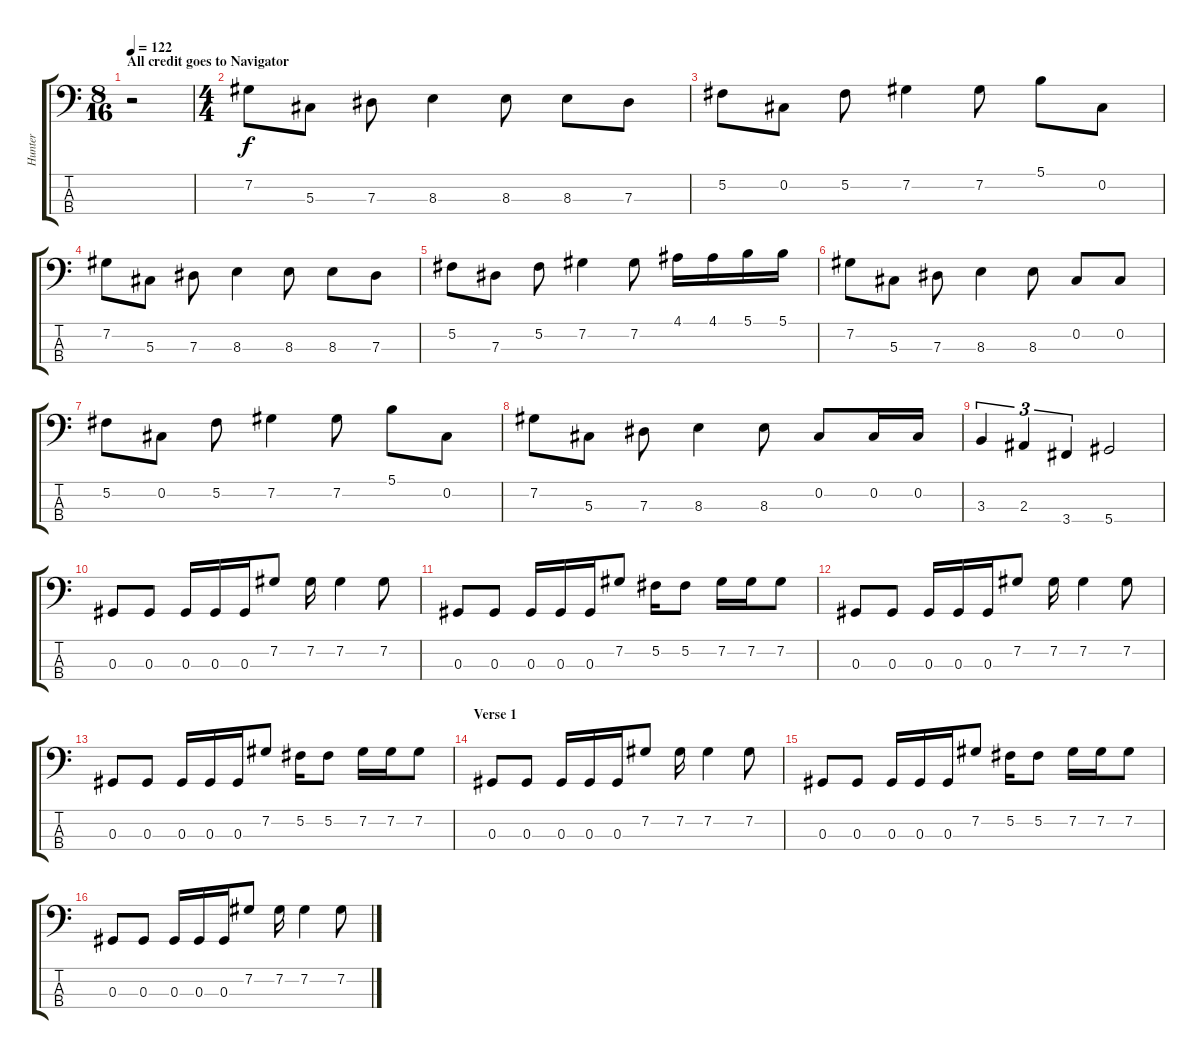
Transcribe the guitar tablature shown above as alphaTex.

\track ("Hunter" "Hunter") {instrument electricbasspick}
\staff {score tabs}
\tuning (Gb2 Db2 Ab1 Eb1) {hide}
\ts (8 16)
\section ("" "All credit goes to Navigator")
\tempo 122
\clef f4
\ks c
r.2{dy f instrument electricbasspick} |
\ts (4 4)
7.2.8 5.3.8 7.3.8 8.3.4 8.3.8 8.3.8 7.3.8 |
5.2.8 0.2.8 5.2.8 7.2.4 7.2.8 5.1.8 0.2.8 |
7.2.8 5.3.8 7.3.8 8.3.4 8.3.8 8.3.8 7.3.8 |
5.2.8 7.3.8 5.2.8 7.2.4 7.2.8 4.1.16 4.1.16 5.1.16 5.1.16 |
7.2.8 5.3.8 7.3.8 8.3.4 8.3.8 0.2.8 0.2.8 |
5.2.8 0.2.8 5.2.8 7.2.4 7.2.8 5.1.8 0.2.8 |
7.2.8 5.3.8 7.3.8 8.3.4 8.3.8 0.2.8 0.2.16 0.2.16 |
3.3.4{tu (3 2)} 2.3.4{tu (3 2)} 3.4.4{tu (3 2)} 5.4.2 |
0.3.8 0.3.8 0.3.16 0.3.16 0.3.16 7.2.8 7.2.16 7.2.4 7.2.8 |
0.3.8 0.3.8 0.3.16 0.3.16 0.3.16 7.2.8 5.2.16 5.2.8 7.2.16 7.2.16 7.2.8 |
0.3.8 0.3.8 0.3.16 0.3.16 0.3.16 7.2.8 7.2.16 7.2.4 7.2.8 |
0.3.8 0.3.8 0.3.16 0.3.16 0.3.16 7.2.8 5.2.16 5.2.8 7.2.16 7.2.16 7.2.8 |
\section ("" "Verse 1")
0.3.8 0.3.8 0.3.16 0.3.16 0.3.16 7.2.8 7.2.16 7.2.4 7.2.8 |
0.3.8 0.3.8 0.3.16 0.3.16 0.3.16 7.2.8 5.2.16 5.2.8 7.2.16 7.2.16 7.2.8 |
0.3.8 0.3.8 0.3.16 0.3.16 0.3.16 7.2.8 7.2.16 7.2.4 7.2.8
